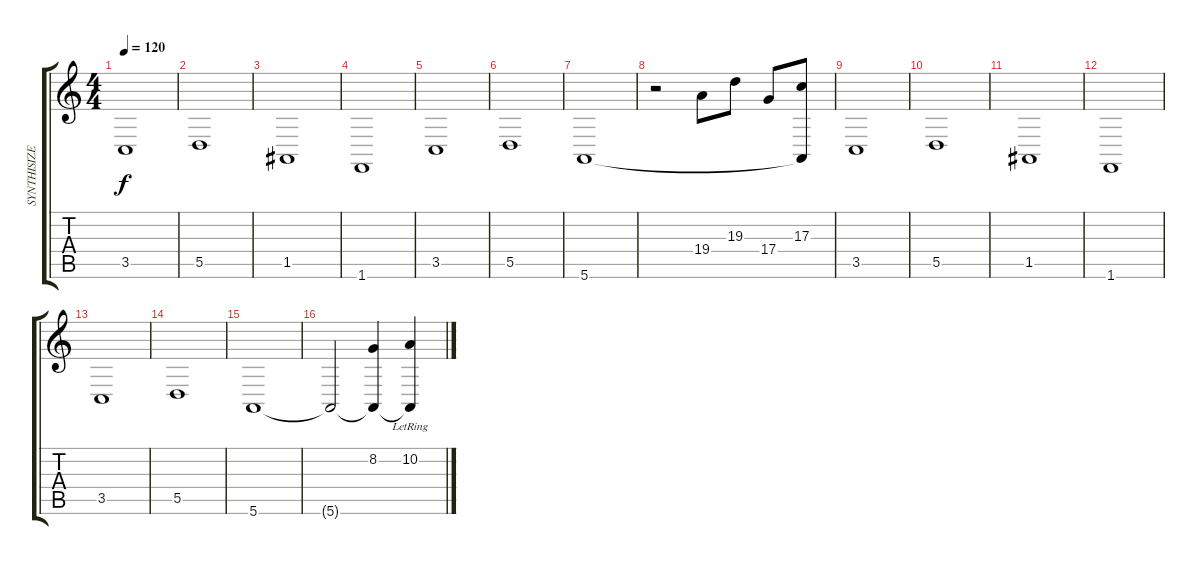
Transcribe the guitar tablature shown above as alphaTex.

\track ("SYNTHISIZER 2" "SYNTHISIZE") {instrument synthstrings1}
\staff {score tabs}
\tuning (E4 B3 G3 D3 A2 E2) {hide}
\ts (4 4)
\tempo 120
\clef g2
\ks c
3.5.1{dy f} |
5.5.1 |
1.5.1 |
1.6.1 |
3.5.1 |
5.5.1 |
5.6.1 |
r.2 19.4.8 19.3.8 17.4.8 (17.3 5.6{t}).8 |
3.5.1 |
5.5.1 |
1.5.1 |
1.6.1 |
3.5.1 |
5.5.1 |
5.6.1 |
5.6{t}.2 (8.2 5.6{t}).4 (10.2{lr} 5.6{t}).4
